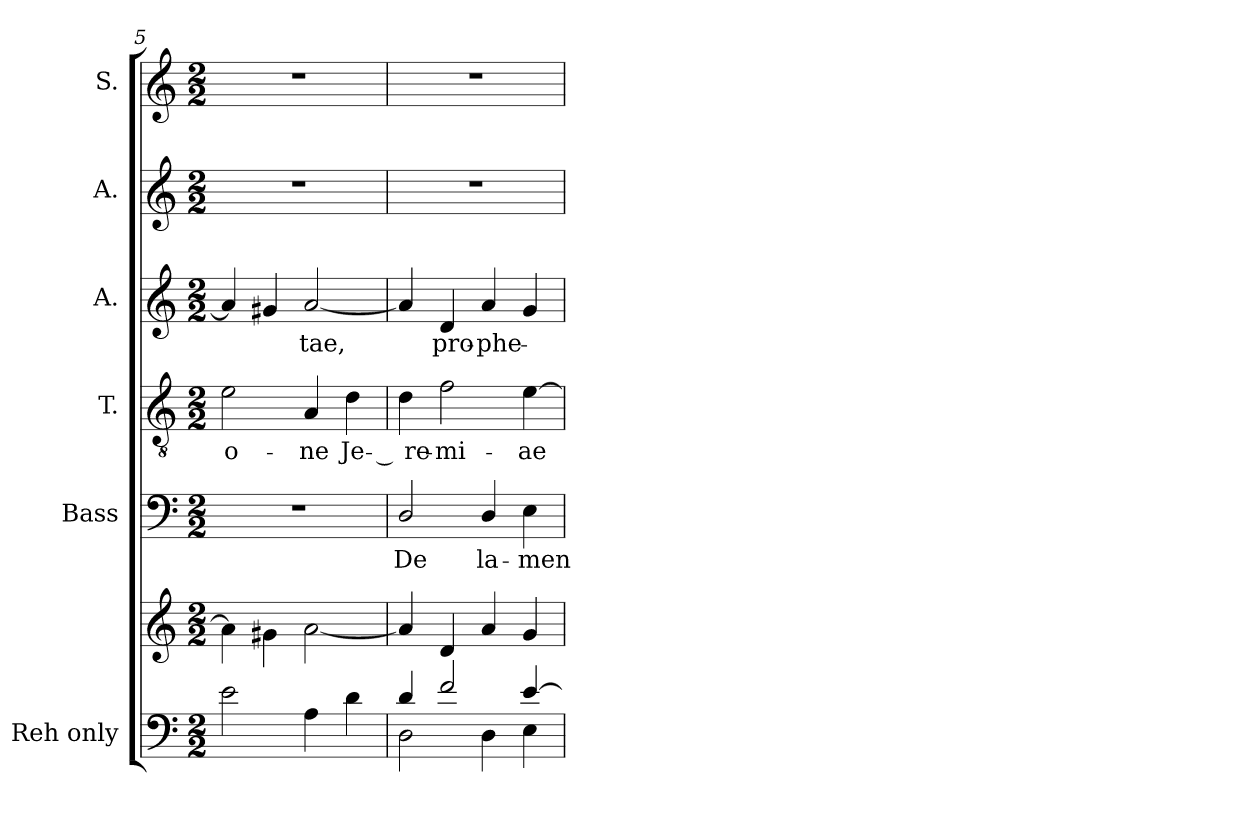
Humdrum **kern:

**kern	**kern	**kern	**text	**kern	**text	**kern	**text	**kern	**kern
*part6	*part6	*part5	*part5	*part4	*part4	*part3	*part3	*part2	*part1
*staff7	*staff6	*staff5	*staff5	*staff4	*staff4	*staff3	*staff3	*staff2	*staff1
*I"Reh only	*	*I"Bass	*	*I"T.	*	*I"A.	*	*I"A.	*I"S.
*	*	*I'B.	*	*	*	*	*	*	*
*clefF4	*clefG2	*clefF4	*	*clefGv2	*	*clefG2	*	*clefG2	*clefG2
*	*	*	*	*	*	*ITrd7c12	*	*ITrd7c12	*
*k[]	*k[]	*k[]	*	*k[]	*	*k[]	*	*k[]	*k[]
*C:	*C:	*C:	*	*C:	*	*C:	*	*C:	*C:
*M2/2	*M2/2	*M2/2	*	*M2/2	*	*M2/2	*	*M2/2	*M2/2
=5	=5	=5	=5	=5	=5	=5	=5	=5	=5
*	*^	*	*	*	*	*	*	*	*
!	!	!	!	!	!	!LO:LY:b	!	!	!	!
2e\	1ryy	4a\]	1r	.	2e\	-o-	4A/]	.	1r	1r
.	.	4g#X\	.	.	.	.	4G#X/	.	.	.
!	!	!	!	!	!	!LO:LY:b	!	!LO:LY:b	!	!
4A\	.	[>2a\	.	.	4A/	-ne	[<2A/	-tae,	.	.
!	!	!	!	!	!	!LO:LY:b	!	!	!	!
4d\	.	.	.	.	4d\	Je-	.	.	.	.
!!LO:LB:g=z
=6	=6	=6	=6	=6	=6	=6	=6	=6	=6	=6
*^	*	*	*	*	*	*	*	*	*	*
!	!	!	!	!	!LO:LY:b	!	!LO:LY:b	!	!	!	!
4d/	2D\	1ryy	4a/]	2D/	De	4d\	-­ re-	4A/]	.	1r	1r
!	!	!	!	!	!	!	!LO:LY:b	!	!LO:LY:b	!	!
2f/	.	.	4d/	.	.	2f\	-mi-	4D/	pro-	.	.
!	!	!	!	!	!LO:LY:b	!	!	!	!LO:LY:b	!	!
.	4D\	.	4a/	4D/	la-	.	.	4A/	-phe-	.	.
!	!	!	!	!	!LO:LY:b	!	!LO:LY:b	!	!	!	!
[>4e/	4E\	.	4g/	4E\	-men-	[<4e\	-ae	4G/	.	.	.
*v	*v	*	*	*	*	*	*	*	*	*	*
*	*v	*v	*	*	*	*	*	*	*	*
=	=	=	=	=	=	=	=	=	=
*-	*-	*-	*-	*-	*-	*-	*-	*-	*-
